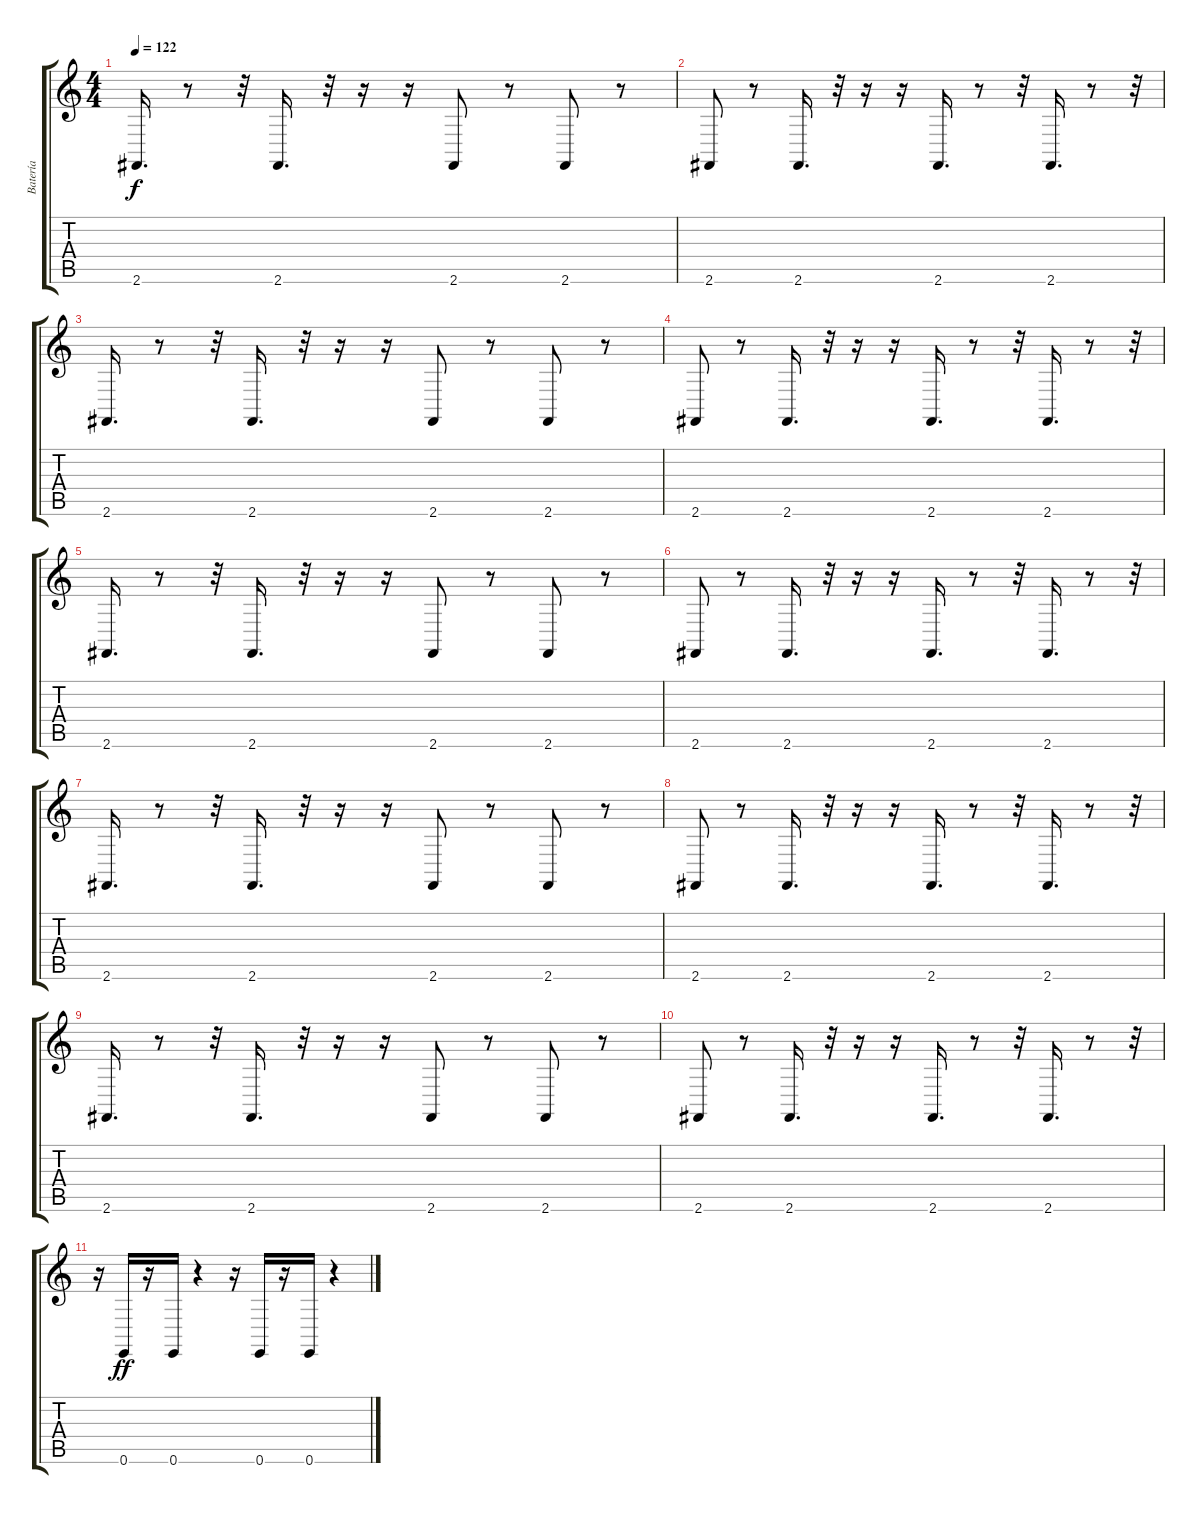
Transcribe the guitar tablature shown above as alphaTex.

\track ("Batería" "Batería") {instrument synthdrum}
\staff {score tabs}
\tuning (E4 B3 G3 D3 A2 E2) {hide}
\ts (4 4)
\tempo 122
\clef g2
\ks c
2.6.16{d dy f} r.8 r.32 2.6.16{d} r.32 r.16 r.16 2.6.8 r.8 2.6.8 r.8 |
2.6.8 r.8 2.6.16{d} r.32 r.16 r.16 2.6.16{d} r.8 r.32 2.6.16{d} r.8 r.32 |
2.6.16{d} r.8 r.32 2.6.16{d} r.32 r.16 r.16 2.6.8 r.8 2.6.8 r.8 |
2.6.8 r.8 2.6.16{d} r.32 r.16 r.16 2.6.16{d} r.8 r.32 2.6.16{d} r.8 r.32 |
2.6.16{d} r.8 r.32 2.6.16{d} r.32 r.16 r.16 2.6.8 r.8 2.6.8 r.8 |
2.6.8 r.8 2.6.16{d} r.32 r.16 r.16 2.6.16{d} r.8 r.32 2.6.16{d} r.8 r.32 |
2.6.16{d} r.8 r.32 2.6.16{d} r.32 r.16 r.16 2.6.8 r.8 2.6.8 r.8 |
2.6.8 r.8 2.6.16{d} r.32 r.16 r.16 2.6.16{d} r.8 r.32 2.6.16{d} r.8 r.32 |
2.6.16{d} r.8 r.32 2.6.16{d} r.32 r.16 r.16 2.6.8 r.8 2.6.8 r.8 |
2.6.8 r.8 2.6.16{d} r.32 r.16 r.16 2.6.16{d} r.8 r.32 2.6.16{d} r.8 r.32 |
r.16 0.6.16{dy ff} r.16 0.6.16 r.4 r.16 0.6.16 r.16 0.6.16 r.4
